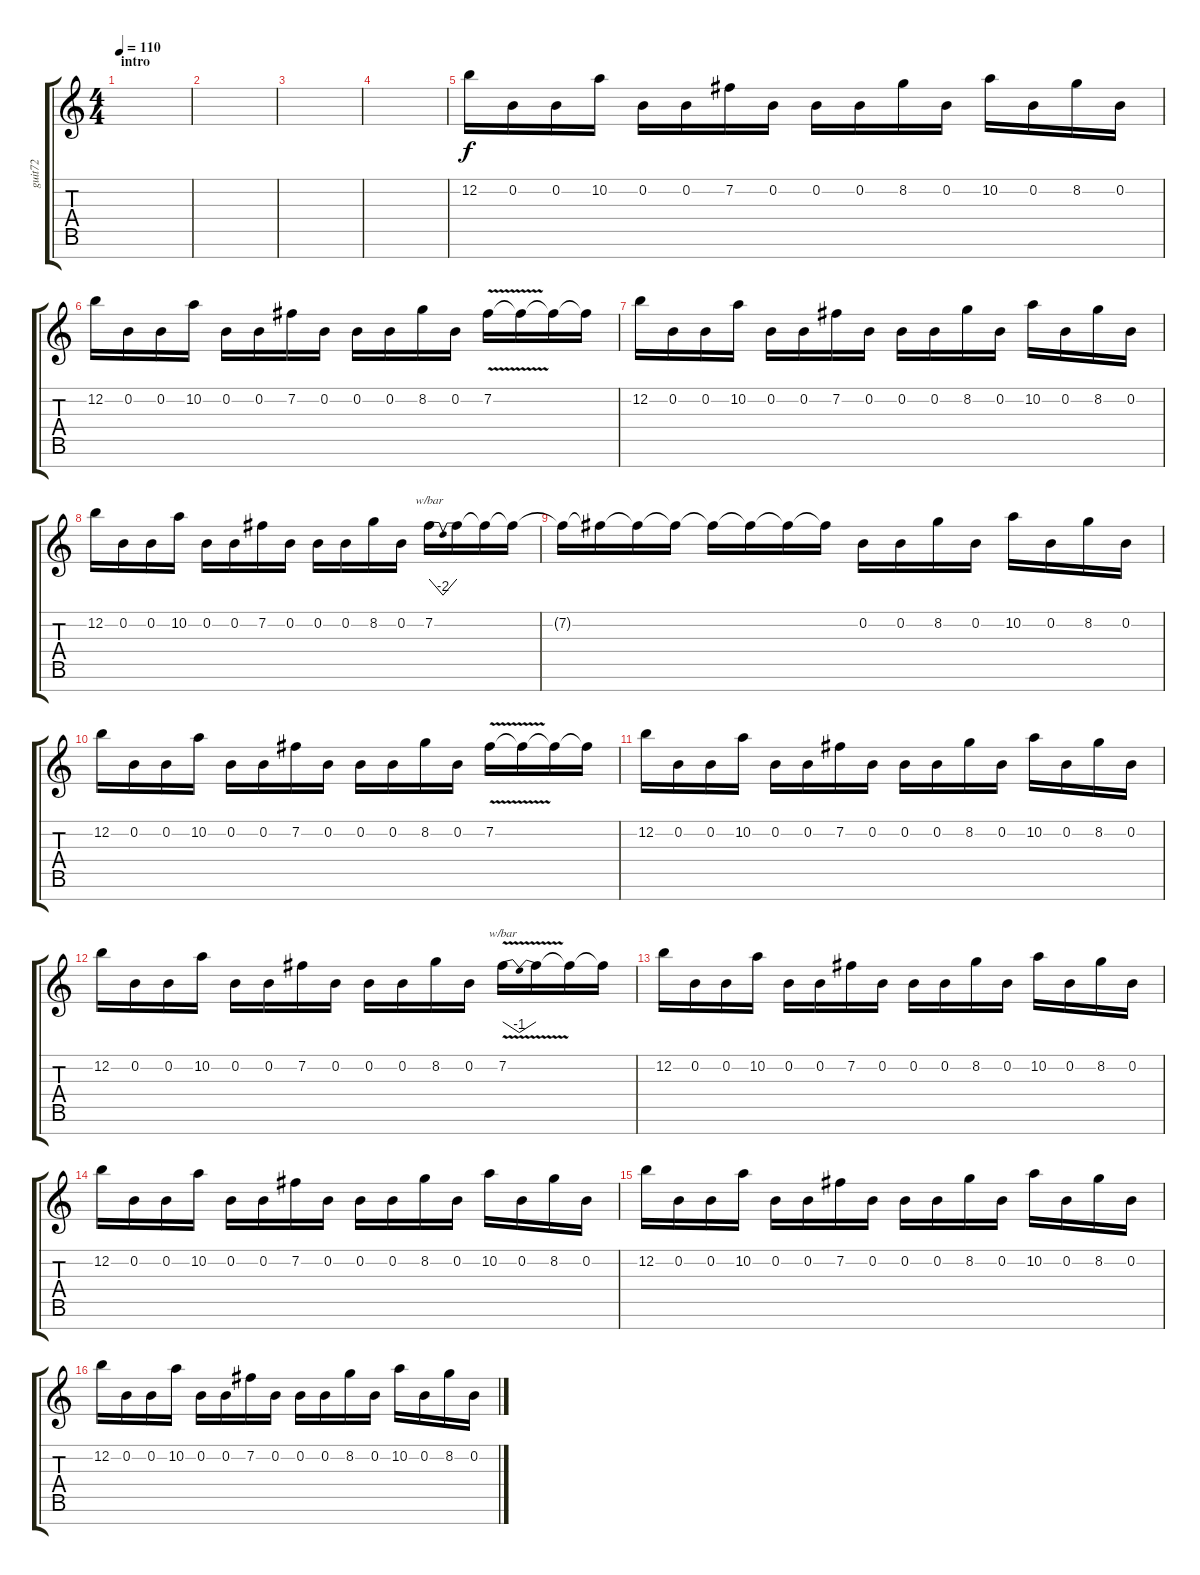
\track ("guit72" "guit72") {instrument distortionguitar}
\staff {score tabs}
\tuning (E4 B3 G3 D3 A2 E2 B1) {hide}
\ts (4 4)
\section ("" "intro")
\tempo 110
\clef g2
\ks c
|
|
|
|
12.2.16 0.2.16 0.2.16 10.2.16 0.2.16 0.2.16 7.2.16 0.2.16 0.2.16 0.2.16 8.2.16 0.2.16 10.2.16 0.2.16 8.2.16 0.2.16 |
12.2.16 0.2.16 0.2.16 10.2.16 0.2.16 0.2.16 7.2.16 0.2.16 0.2.16 0.2.16 8.2.16 0.2.16 7.2{v}.16 7.2{t}.16 7.2{t}.16 7.2{t}.16 |
12.2.16 0.2.16 0.2.16 10.2.16 0.2.16 0.2.16 7.2.16 0.2.16 0.2.16 0.2.16 8.2.16 0.2.16 10.2.16 0.2.16 8.2.16 0.2.16 |
12.2.16 0.2.16 0.2.16 10.2.16 0.2.16 0.2.16 7.2.16 0.2.16 0.2.16 0.2.16 8.2.16 0.2.16 7.2.16{tbe (dip default 0 0 30 -8 60 0)} 7.2{t}.16 7.2{t}.16 7.2{t}.16 |
7.2{t}.16 7.2{t}.16 7.2{t}.16 7.2{t}.16 7.2{t}.16 7.2{t}.16 7.2{t}.16 7.2{t}.16 0.2.16 0.2.16 8.2.16 0.2.16 10.2.16 0.2.16 8.2.16 0.2.16 |
12.2.16 0.2.16 0.2.16 10.2.16 0.2.16 0.2.16 7.2.16 0.2.16 0.2.16 0.2.16 8.2.16 0.2.16 7.2{v}.16 7.2{t}.16 7.2{t}.16 7.2{t}.16 |
12.2.16 0.2.16 0.2.16 10.2.16 0.2.16 0.2.16 7.2.16 0.2.16 0.2.16 0.2.16 8.2.16 0.2.16 10.2.16 0.2.16 8.2.16 0.2.16 |
12.2.16 0.2.16 0.2.16 10.2.16 0.2.16 0.2.16 7.2.16 0.2.16 0.2.16 0.2.16 8.2.16 0.2.16 7.2{v}.16{tbe (dip default 0 0 30 -4 60 0)} 7.2{t}.16 7.2{t}.16 7.2{t}.16 |
12.2.16 0.2.16 0.2.16 10.2.16 0.2.16 0.2.16 7.2.16 0.2.16 0.2.16 0.2.16 8.2.16 0.2.16 10.2.16 0.2.16 8.2.16 0.2.16 |
12.2.16 0.2.16 0.2.16 10.2.16 0.2.16 0.2.16 7.2.16 0.2.16 0.2.16 0.2.16 8.2.16 0.2.16 10.2.16 0.2.16 8.2.16 0.2.16 |
12.2.16 0.2.16 0.2.16 10.2.16 0.2.16 0.2.16 7.2.16 0.2.16 0.2.16 0.2.16 8.2.16 0.2.16 10.2.16 0.2.16 8.2.16 0.2.16 |
12.2.16 0.2.16 0.2.16 10.2.16 0.2.16 0.2.16 7.2.16 0.2.16 0.2.16 0.2.16 8.2.16 0.2.16 10.2.16 0.2.16 8.2.16 0.2.16
